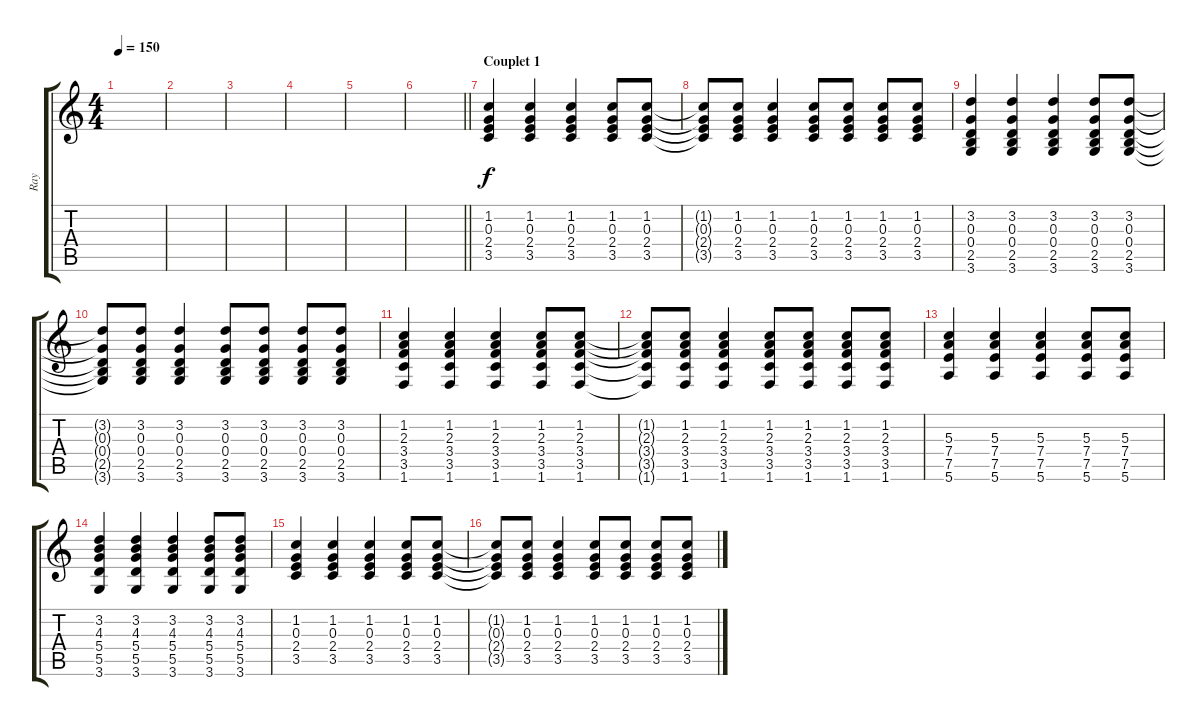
\track ("Ray" "Ray") {instrument distortionguitar}
\staff {score tabs}
\tuning (E4 B3 G3 D3 A2 E2) {hide}
\ts (4 4)
\tempo 150
\clef g2
\ks c
|
|
|
|
|
\barLineRight lightlight
|
\section ("" "Couplet 1")
(1.2 0.3 2.4 3.5).4 (1.2 0.3 2.4 3.5).4 (1.2 0.3 2.4 3.5).4 (1.2 0.3 2.4 3.5).8 (1.2 0.3 2.4 3.5).8 |
(1.2{t} 0.3{t} 2.4{t} 3.5{t}).8 (1.2 0.3 2.4 3.5).8 (1.2 0.3 2.4 3.5).4 (1.2 0.3 2.4 3.5).8 (1.2 0.3 2.4 3.5).8 (1.2 0.3 2.4 3.5).8 (1.2 0.3 2.4 3.5).8 |
(3.2 0.3 0.4 2.5 3.6).4 (3.2 0.3 0.4 2.5 3.6).4 (3.2 0.3 0.4 2.5 3.6).4 (3.2 0.3 0.4 2.5 3.6).8 (3.2 0.3 0.4 2.5 3.6).8 |
(3.2{t} 0.3{t} 0.4{t} 2.5{t} 3.6{t}).8 (3.2 0.3 0.4 2.5 3.6).8 (3.2 0.3 0.4 2.5 3.6).4 (3.2 0.3 0.4 2.5 3.6).8 (3.2 0.3 0.4 2.5 3.6).8 (3.2 0.3 0.4 2.5 3.6).8 (3.2 0.3 0.4 2.5 3.6).8 |
(1.2 2.3 3.4 3.5 1.6).4 (1.2 2.3 3.4 3.5 1.6).4 (1.2 2.3 3.4 3.5 1.6).4 (1.2 2.3 3.4 3.5 1.6).8 (1.2 2.3 3.4 3.5 1.6).8 |
(1.2{t} 2.3{t} 3.4{t} 3.5{t} 1.6{t}).8 (1.2 2.3 3.4 3.5 1.6).8 (1.2 2.3 3.4 3.5 1.6).4 (1.2 2.3 3.4 3.5 1.6).8 (1.2 2.3 3.4 3.5 1.6).8 (1.2 2.3 3.4 3.5 1.6).8 (1.2 2.3 3.4 3.5 1.6).8 |
(5.3 7.4 7.5 5.6).4 (5.3 7.4 7.5 5.6).4 (5.3 7.4 7.5 5.6).4 (5.3 7.4 7.5 5.6).8 (5.3 7.4 7.5 5.6).8 |
(3.2 4.3 5.4 5.5 3.6).4 (3.2 4.3 5.4 5.5 3.6).4 (3.2 4.3 5.4 5.5 3.6).4 (3.2 4.3 5.4 5.5 3.6).8 (3.2 4.3 5.4 5.5 3.6).8 |
(1.2 0.3 2.4 3.5).4 (1.2 0.3 2.4 3.5).4 (1.2 0.3 2.4 3.5).4 (1.2 0.3 2.4 3.5).8 (1.2 0.3 2.4 3.5).8 |
(1.2{t} 0.3{t} 2.4{t} 3.5{t}).8 (1.2 0.3 2.4 3.5).8 (1.2 0.3 2.4 3.5).4 (1.2 0.3 2.4 3.5).8 (1.2 0.3 2.4 3.5).8 (1.2 0.3 2.4 3.5).8 (1.2 0.3 2.4 3.5).8
